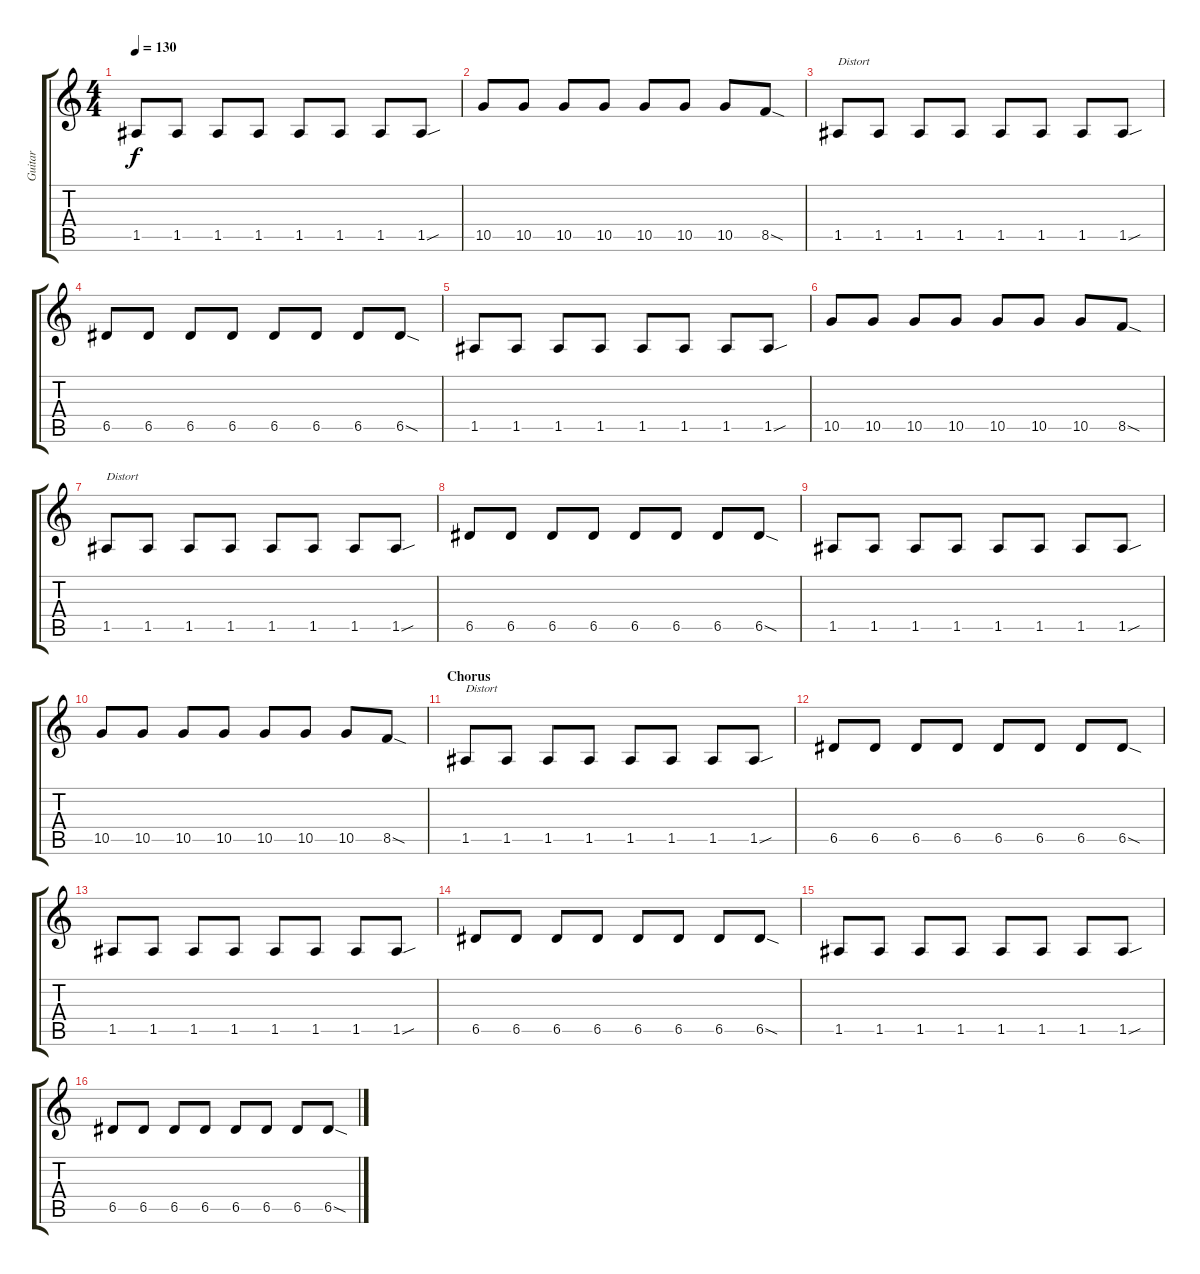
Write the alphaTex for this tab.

\track ("Guitar" "Guitar") {instrument electricguitarclean}
\staff {score tabs}
\tuning (E4 B3 G3 D3 A2 E2) {hide}
\ts (4 4)
\tempo 130
\clef g2
\ks c
1.5.8{dy f} 1.5.8 1.5.8 1.5.8 1.5.8 1.5.8 1.5.8 1.5{sou}.8 |
10.5.8 10.5.8 10.5.8 10.5.8 10.5.8 10.5.8 10.5.8 8.5{sod}.8 |
1.5.8{txt "Distort" volume 13 instrument distortionguitar} 1.5.8 1.5.8 1.5.8 1.5.8 1.5.8 1.5.8 1.5{sou}.8 |
6.5.8 6.5.8 6.5.8 6.5.8 6.5.8 6.5.8 6.5.8 6.5{sod}.8 |
1.5.8 1.5.8 1.5.8 1.5.8 1.5.8 1.5.8 1.5.8 1.5{sou}.8 |
10.5.8 10.5.8 10.5.8 10.5.8 10.5.8 10.5.8 10.5.8 8.5{sod}.8 |
1.5.8{txt "Distort" volume 13 instrument distortionguitar} 1.5.8 1.5.8 1.5.8 1.5.8 1.5.8 1.5.8 1.5{sou}.8 |
6.5.8 6.5.8 6.5.8 6.5.8 6.5.8 6.5.8 6.5.8 6.5{sod}.8 |
1.5.8 1.5.8 1.5.8 1.5.8 1.5.8 1.5.8 1.5.8 1.5{sou}.8 |
10.5.8 10.5.8 10.5.8 10.5.8 10.5.8 10.5.8 10.5.8 8.5{sod}.8 |
\section ("" "Chorus")
1.5.8{txt "Distort" volume 13 instrument distortionguitar} 1.5.8 1.5.8 1.5.8 1.5.8 1.5.8 1.5.8 1.5{sou}.8 |
6.5.8 6.5.8 6.5.8 6.5.8 6.5.8 6.5.8 6.5.8 6.5{sod}.8 |
1.5.8 1.5.8 1.5.8 1.5.8 1.5.8 1.5.8 1.5.8 1.5{sou}.8 |
6.5.8 6.5.8 6.5.8 6.5.8 6.5.8 6.5.8 6.5.8 6.5{sod}.8 |
1.5.8{instrument distortionguitar} 1.5.8 1.5.8 1.5.8 1.5.8 1.5.8 1.5.8 1.5{sou}.8 |
6.5.8 6.5.8 6.5.8 6.5.8 6.5.8 6.5.8 6.5.8 6.5{sod}.8
